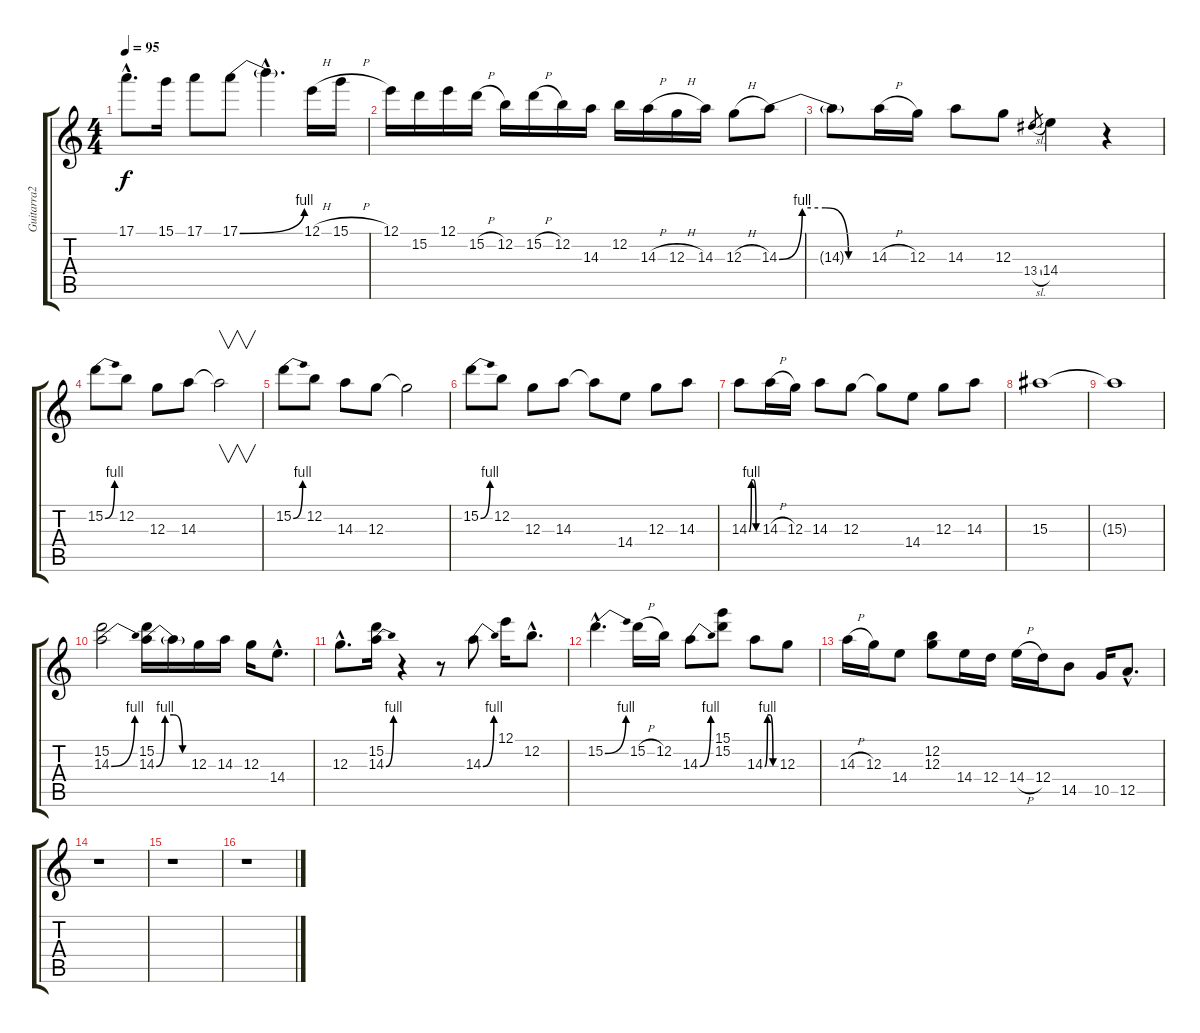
\track ("Guitarra2 (Uoho)" "Guitarra2 ") {instrument distortionguitar}
\staff {score tabs}
\tuning (E4 B3 G3 D3 A2 E2) {hide}
\ts (4 4)
\tempo 95
\clef g2
\ks c
17.1{hac t}.8{d dy f} 15.1.16 17.1.8 17.1{be (bend 0 0 60 4)}.8 17.1{hac t}.4{d} 12.1{h}.16 15.1{h}.16 |
12.1.16 15.2.16 12.1.16 15.2{h}.16 12.2.16 15.2{h}.16 12.2.16 14.3.16 12.2.16 14.3{h}.16 12.3{h}.16 14.3.16 12.3{h}.8 14.3{be (custom 0 0 15 4 30 4 45 0 60 0)}.8 |
14.3{t}.8 14.3{h}.16 12.3.16 14.3.8 12.3.8 13.4{sl}.8{gr} 14.4.4 r.4 |
15.2{be (bend 0 0 60 4)}.8 12.2.8 12.3.8 14.3.8 14.3{t}.2{v} |
15.2{be (bend 0 0 60 4)}.8 12.2.8 14.3.8 12.3.8 12.3{t}.2 |
15.2{be (bend 0 0 60 4)}.8 12.2.8 12.3.8 14.3.8 14.3{t}.8 14.4.8 12.3.8 14.3.8 |
14.3{be (custom 0 0 15 4 30 4 45 0 60 0)}.8 14.3{h}.16 12.3.16 14.3.8 12.3.8 12.3{t}.8 14.4.8 12.3.8 14.3.8 |
15.3.1 |
15.3{t}.1 |
(15.2 14.3{be (bend 0 0 60 4)}).2 (15.2 14.3{be (custom 0 0 15 4 30 4 45 0 60 0)}).16 14.3{t}.16 12.3.16 14.3.16 12.3.16 14.4{hac}.8{d} |
12.3{hac}.8{d} (15.2 14.3{be (bend 0 0 60 4)}).16 r.4 r.8 14.3{be (bend 0 0 60 4)}.8 12.1.16 12.2{hac}.8{d} |
15.2{be (bend 0 0 60 4) hac}.4{d} 15.2{h}.16 12.2.16 14.3{be (bend 0 0 60 4)}.8 (15.1 15.2).8 14.3{be (custom 0 0 15 4 30 4 45 0 60 0)}.8 12.3.8 |
14.3{h}.16 12.3.16 14.4.8 (12.2 12.3).8 14.4.16 12.4.16 14.4{h}.16 12.4.16 14.5.8 10.5.16 12.5{hac}.8{d} |
r.1 |
r.1 |
r.1
